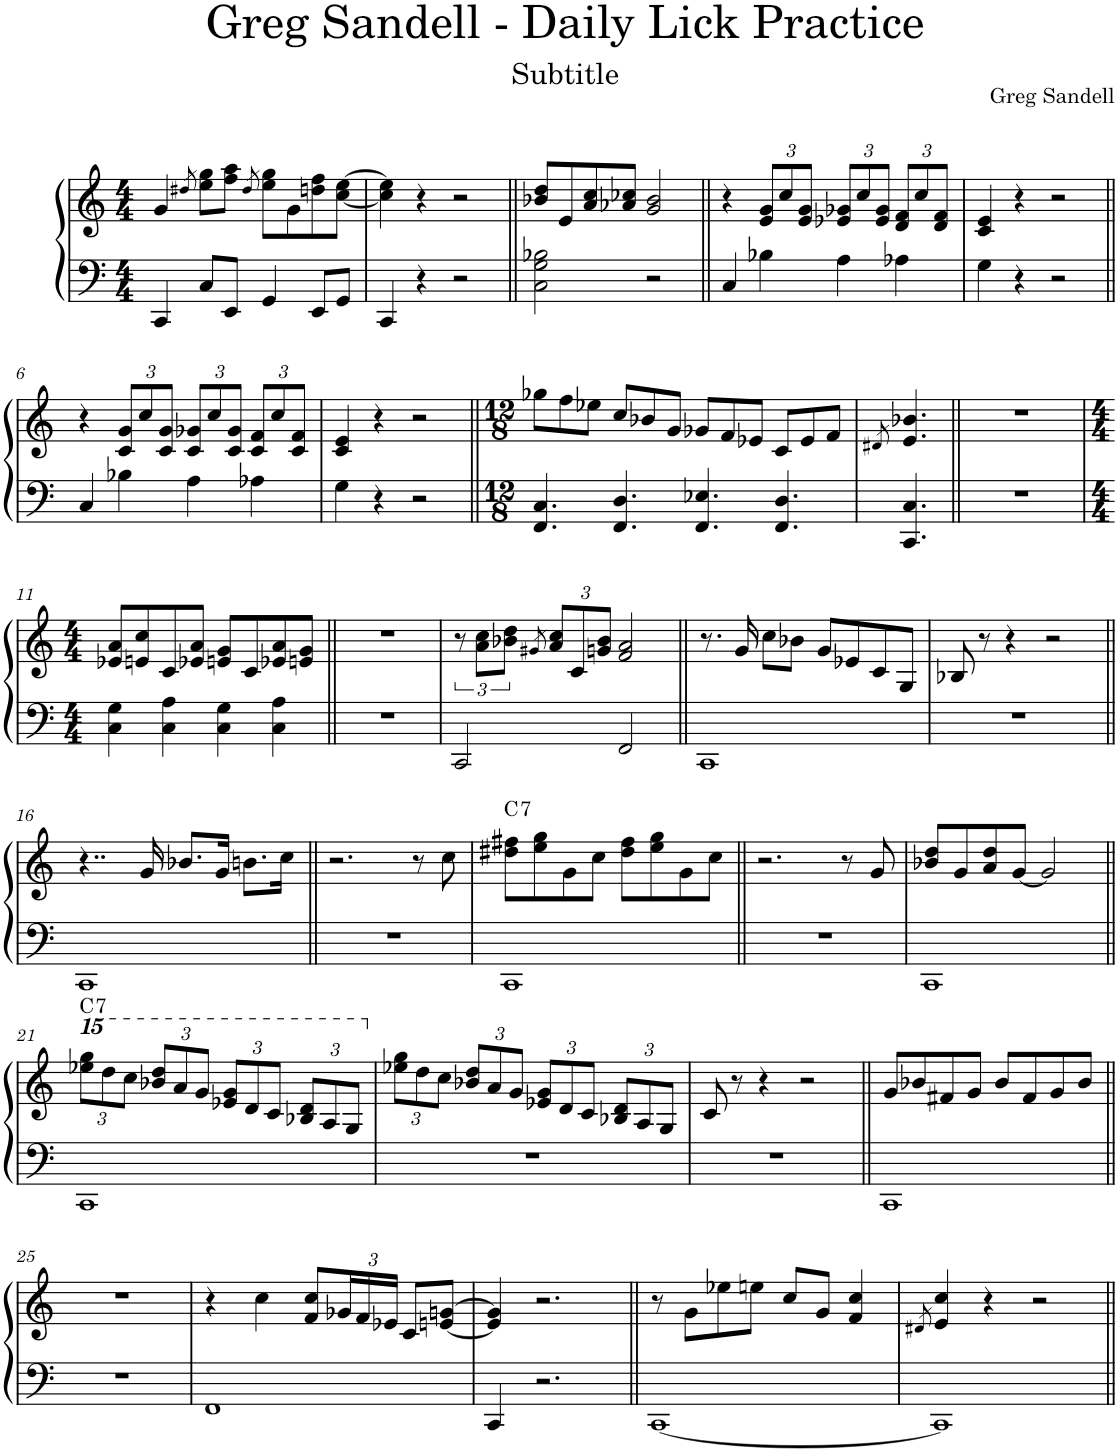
**kern	**kern	**harte
*part1	*part1	*part1
*staff2	*staff1	*
*I"Piano	*	*
*I'Pno.	*	*
*clefF4	*clefG2	*
*k[]	*k[]	*
*M4/4	*M4/4	*
=1	=1	=1
4CC/	4g/	.
.	8qdd#X/	.
8C/L	8ee\ 8gg\L	.
8EE/J	8ff\ 8aa\J	.
.	8qdd#/	.
4GG/	8ee\ 8gg\L	.
.	8g\	.
8EE/L	8ddn\ 8ff\	.
8GG/J	[8cc\ [8ee\J	.
=2	=2	=2
4CC/	4cc\] 4ee\]	.
4r	4r	.
2r	2r	.
=3||	=3||	=3||
2C\ 2G\ 2B-X\	8b-X/ 8dd/L	.
.	8e/	.
.	8a/ 8cc/	.
.	8a-X/ 8cc-X/J	.
2r	2g/ 2b-/	.
=4||	=4||	=4||
4C/	4r	.
*	*Xbrackettup	*
4B-X\	12e/ 12g/L	.
.	12cc/	.
.	12e/ 12g/J	.
4A\	12e-X/ 12g-X/L	.
.	12cc/	.
.	12e-/ 12g-/J	.
4A-X\	12d/ 12f/L	.
.	12cc/	.
.	12d/ 12f/J	.
=5	=5	=5
4G\	4c/ 4e/	.
4r	4r	.
2r	2r	.
!!LO:LB:g=z
=6||	=6||	=6||
4C/	4r	.
4B-X\	12c/ 12g/L	.
.	12cc/	.
.	12c/ 12g/J	.
4A\	12c/ 12g-X/L	.
.	12cc/	.
.	12c/ 12g-/J	.
4A-X\	12c/ 12f/L	.
.	12cc/	.
.	12c/ 12f/J	.
=7	=7	=7
4G\	4c/ 4e/	.
4r	4r	.
2r	2r	.
=8||	=8||	=8||
*M12/8	*M12/8	*
4.FF/ 4.C/	8gg-X\L	.
.	8ff\	.
.	8ee-X\J	.
4.FF/ 4.D/	8cc/L	.
.	8b-X/	.
.	8g/J	.
4.FF/ 4.E-X/	8g-X/L	.
.	8f/	.
.	8e-X/J	.
4.FF/ 4.D/	8c/L	.
.	8e-/	.
.	8f/J	.
=9	=9	=9
.	8qd#X/	.
4.CC/ 4.C/	4.e/ 4.b-X/	.
=10||	=10||	=10||
1.r	1.r	.
!!LO:LB:g=z
=11	=11	=11
*M4/4	*M4/4	*
4C\ 4G\	8e-X/ 8a/L	.
.	8en/ 8cc/	.
4C\ 4A\	8c/	.
.	8e-X/ 8a/J	.
4C\ 4G\	8en/ 8g/L	.
.	8c/	.
4C\ 4A\	8e-X/ 8a/	.
.	8en/ 8g/J	.
=12||	=12||	=12||
1r	1r	.
=13	=13	=13
*	*brackettup	*
2CC/	12r	.
.	12a\ 12cc\L	.
.	12b-X\ 12dd\J	.
.	8qg#X/	.
*	*Xbrackettup	*
.	12a/ 12cc/L	.
.	12c/	.
.	12gn/ 12b-/J	.
2FF/	2f/ 2a/	.
=14||	=14||	=14||
1CC	8.r	.
.	16g/	.
.	8cc\L	.
.	8b-X\J	.
.	8g/L	.
.	8e-X/	.
.	8c/	.
.	8G/J	.
=15	=15	=15
1r	8B-X/	.
.	8r	.
.	4r	.
.	2r	.
!!LO:LB:g=z
=16||	=16||	=16||
1CC	4..r	.
.	16g/	.
.	8.b-X/L	.
.	16g/Jk	.
.	8.bn\L	.
.	16cc\Jk	.
=17||	=17||	=17||
1r	2.r	.
.	8r	.
.	8cc\	.
=18	=18	=18
!	!	!LO:H:kt=7
1CC	8dd#X\ 8ff#X\L	C:7
.	8ee\ 8gg\	.
.	8g\	.
.	8cc\J	.
.	8dd#\ 8ff#\L	.
.	8ee\ 8gg\	.
.	8g\	.
.	8cc\J	.
=19||	=19||	=19||
1r	2.r	.
.	8r	.
.	8g/	.
=20	=20	=20
1CC	8b-X/ 8dd/L	.
.	8g/	.
.	8a/ 8dd/	.
.	[8g/J	.
.	2g/]	.
!!LO:LB:g=z
=21||	=21||	=21||
*	*15ma	*
!	!	!LO:H:kt=7
1CC	12eeee-X\ 12gggg\L	C:7
.	12dddd\	.
.	12cccc\J	.
.	12bbb-X/ 12dddd/L	.
.	12aaa/	.
.	12ggg/J	.
.	12eee-X/ 12ggg/L	.
.	12ddd/	.
.	12ccc/J	.
.	12bb-X/ 12ddd/L	.
.	12aa/	.
.	12gg/J	.
=22	=22	=22
*	*X15ma	*
1r	12ee-X\ 12gg\L	.
.	12dd\	.
.	12cc\J	.
.	12b-X/ 12dd/L	.
.	12a/	.
.	12g/J	.
.	12e-X/ 12g/L	.
.	12d/	.
.	12c/J	.
.	12B-X/ 12d/L	.
.	12A/	.
.	12G/J	.
=23	=23	=23
1r	8c/	.
.	8r	.
.	4r	.
.	2r	.
=24||	=24||	=24||
1CC	8g/L	.
.	8b-X/	.
.	8f#X/	.
.	8g/J	.
.	8b-/L	.
.	8f#/	.
.	8g/	.
.	8b-/J	.
!!LO:LB:g=z
=25||	=25||	=25||
1r	1r	.
=26	=26	=26
1FF	4r	.
.	4cc\	.
.	8f/ 8cc/L	.
.	24g-X/L	.
.	24f/	.
.	24e-X/JJ	.
.	8c/L	.
.	[8en/ [8gn/J	.
=27	=27	=27
4CC/	4e/] 4g/]	.
2.r	2.r	.
=28||	=28||	=28||
[1CC	8r	.
.	8g\L	.
.	8ee-X\	.
.	8een\J	.
.	8cc/L	.
.	8g/J	.
.	4f/ 4cc/	.
=29	=29	=29
.	8qd#X/	.
1CC]	4e/ 4cc/	.
.	4r	.
.	2r	.
=||	=||	=||
*-	*-	*-
